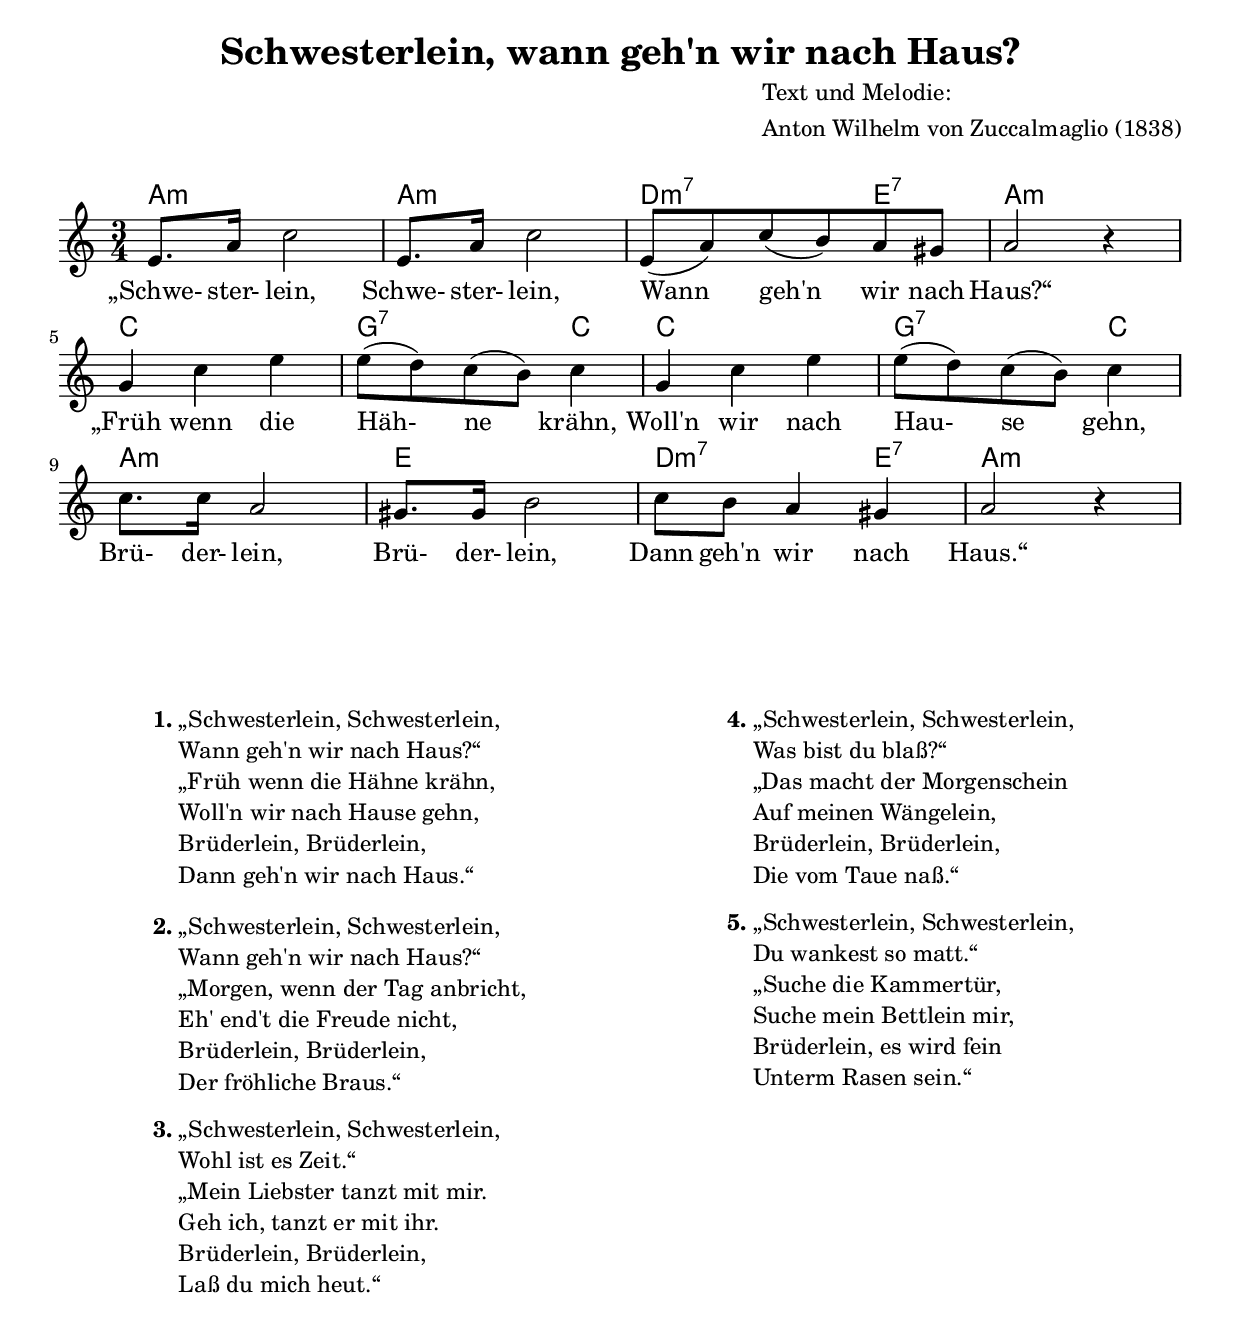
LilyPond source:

\version "2.18.2"
\header { title = "Schwesterlein, wann geh'n wir nach Haus?"
	  composer = \markup {
		     \column {
                       \line {"Text und Melodie:"}
                       \line {"Anton Wilhelm von Zuccalmaglio (1838)"}
                       \line {" "}
                     }
                 }
        }
\layout {indent = 0 }
akkorde = \chords {
  a2.:m a2.:m d2:m7 e4:7 a2.:m
  c2. g2:7 c4 c2. g2:7 c4 a2.:m
  e2. d2:m7 e4:7 a2.:m
}
melodie = \relative c' {
   \key c \major
   \time 3/4
 e8. a16 c2 e,8. a16 c2 e,8(a8) c8(b8) a8 gis8 a2 r4
 g4 c4 e4 e8(d8) c8(b8) c4
 g4 c4 e4 e8(d8) c8(b8) c4
 c8. c16 a2 gis8. gis16 b2 c8 b8 a4 gis4 a2 r4
}
text = \lyricmode {
 „Schwe- ster- lein, Schwe- ster- lein,
 Wann geh'n wir nach Haus?“
 „Früh wenn die Häh- ne krähn,
 Woll'n wir nach Hau- se gehn,
 Brü- der- lein, Brü- der- lein,
 Dann geh'n wir nach Haus.“
}
\score { <<
    \akkorde
    \new Voice = "one" { \transpose c c { \melodie }}
    \new Lyrics \lyricsto "one" \text
  >>
  \layout {}
  \midi {
     \context {
       \Score
       tempoWholesPerMinute = #(ly:make-moment 100 4)
     }
   }
}
\markup {
\vspace #5
  \fill-line {
    \hspace #0.1 % moves the column off the left margin;
     % can be removed if space on the page is tight
     \column {
      \line { \bold "1."
        \column {
"„Schwesterlein, Schwesterlein,"
"Wann geh'n wir nach Haus?“"
"„Früh wenn die Hähne krähn,"
"Woll'n wir nach Hause gehn,"
"Brüderlein, Brüderlein,"
"Dann geh'n wir nach Haus.“"
        }
      }
      \combine \null \vspace #0.5 % adds vertical spacing between verses
      \line { \bold "2."
        \column {
"„Schwesterlein, Schwesterlein,"
"Wann geh'n wir nach Haus?“"
"„Morgen, wenn der Tag anbricht,"
"Eh' end't die Freude nicht,"
"Brüderlein, Brüderlein,"
"Der fröhliche Braus.“"
        }
      }
      \combine \null \vspace #0.5 % adds vertical spacing between verses
      \line { \bold "3."
        \column {
"„Schwesterlein, Schwesterlein,"
"Wohl ist es Zeit.“"
"„Mein Liebster tanzt mit mir."
"Geh ich, tanzt er mit ihr."
"Brüderlein, Brüderlein,"
"Laß du mich heut.“"
        }
      }
    }
    \hspace #0.1 % adds horizontal spacing between columns;
    \column {
      \line { \bold "4."
        \column {
"„Schwesterlein, Schwesterlein,"
"Was bist du blaß?“"
"„Das macht der Morgenschein"
"Auf meinen Wängelein,"
"Brüderlein, Brüderlein,"
"Die vom Taue naß.“"
        }
      }
      \combine \null \vspace #0.5 % adds vertical spacing between verses
      \line { \bold "5."
        \column {
"„Schwesterlein, Schwesterlein,"
"Du wankest so matt.“"
"„Suche die Kammertür,"
"Suche mein Bettlein mir,"
"Brüderlein, es wird fein"
"Unterm Rasen sein.“"
        }
      }
    }
  \hspace #0.1 % gives some extra space on the right margin;
  % can be removed if page space is tight
  }
}

